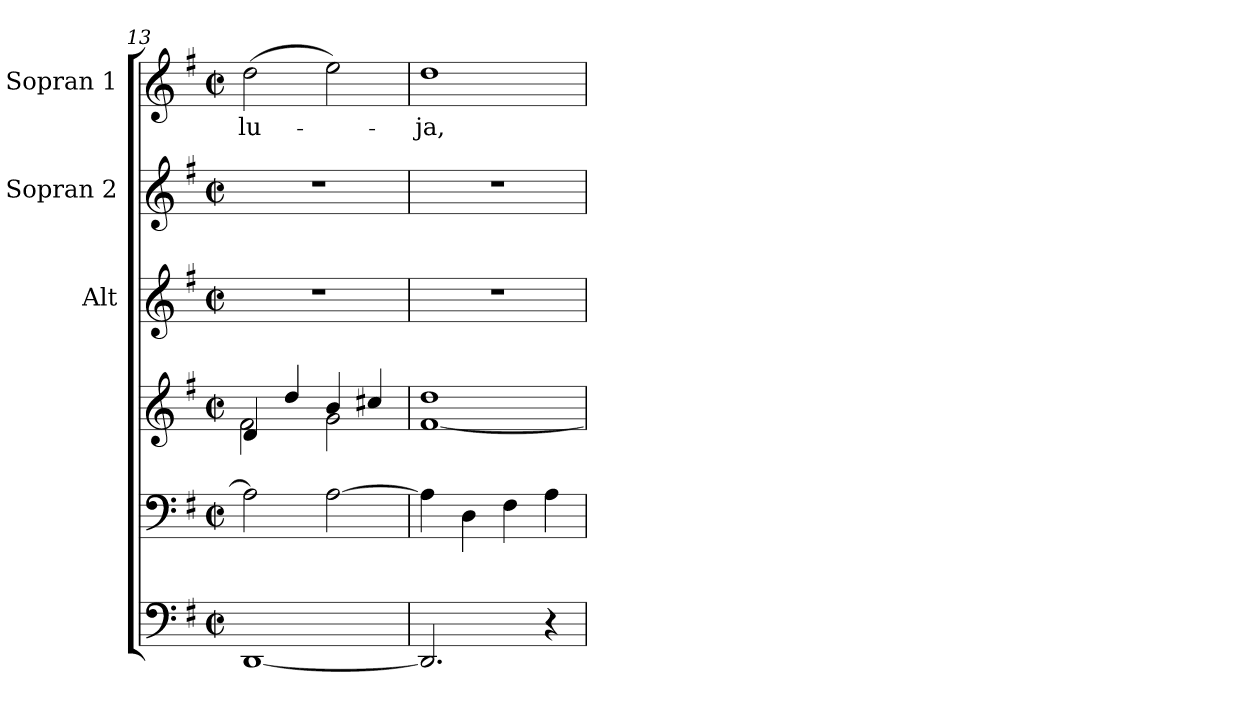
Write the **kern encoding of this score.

**kern	**kern	**kern	**kern	**kern	**kern	**text
*part5	*part4	*part4	*part3	*part2	*part1	*part1
*staff6	*staff5	*staff4	*staff3	*staff2	*staff1	*staff1
*	*	*	*I"Alt	*I"Sopran 2	*I"Sopran 1	*
*	*	*	*I'A.	*I'S. 2	*I'S. 1	*
*clefF4	*clefF4	*clefG2	*clefG2	*clefG2	*clefG2	*
*k[f#]	*k[f#]	*k[f#]	*k[f#]	*k[f#]	*k[f#]	*
*G:	*G:	*G:	*G:	*G:	*G:	*
*M2/2	*M2/2	*M2/2	*M2/2	*M2/2	*M2/2	*
*met(c|)	*met(c|)	*met(c|)	*met(c|)	*met(c|)	*met(c|)	*
=13	=13	=13	=13	=13	=13	=13
*	*	*^	*	*	*	*
!	!	!	!	!	!	!	!LO:LY:b
[1DD	2A\]	4d/	2f#\	1r	1r	(>2dd\	-lu-
.	.	4dd/	.	.	.	.	.
.	[2A\	4b/	2g\	.	.	2ee\)	.
.	.	4cc#X/	.	.	.	.	.
!!LO:PB:g=z
=14	=14	=14	=14	=14	=14	=14	=14
!	!	!	!	!	!	!	!LO:LY:b
2.DD/]	4A\]	1dd	[<1f#	1r	1r	1dd	-ja,
.	4D\	.	.	.	.	.	.
.	4F#\	.	.	.	.	.	.
4r	4A\	.	.	.	.	.	.
*	*	*v	*v	*	*	*	*
=	=	=	=	=	=	=
*-	*-	*-	*-	*-	*-	*-
